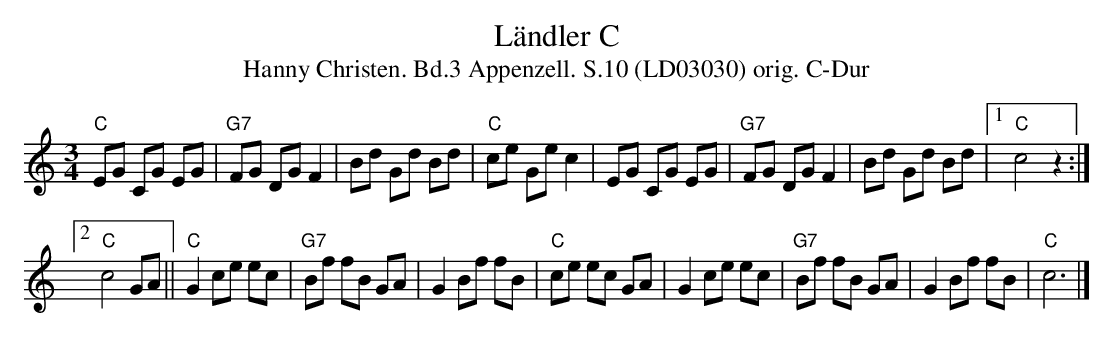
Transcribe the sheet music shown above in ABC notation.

X:1
T:Ländler C
T:Hanny Christen. Bd.3 Appenzell. S.10 (LD03030) orig. C-Dur
M:3/4
L:1/8
K:C
"C"EG CG EG | "G7"FG DG F2 | Bd Gd Bd | "C"ce Ge c2 | \
   EG CG EG | "G7"FG DG F2 | Bd Gd Bd |1 "C"c4 z2 :|2
"C"c4 GA || "C"G2 ce ec | "G7"Bf fB GA | G2 Bf fB  | "C"ce ec GA | \
               G2 ce ec | "G7"Bf fB GA | G2 Bf fB | "C"c6 |]
